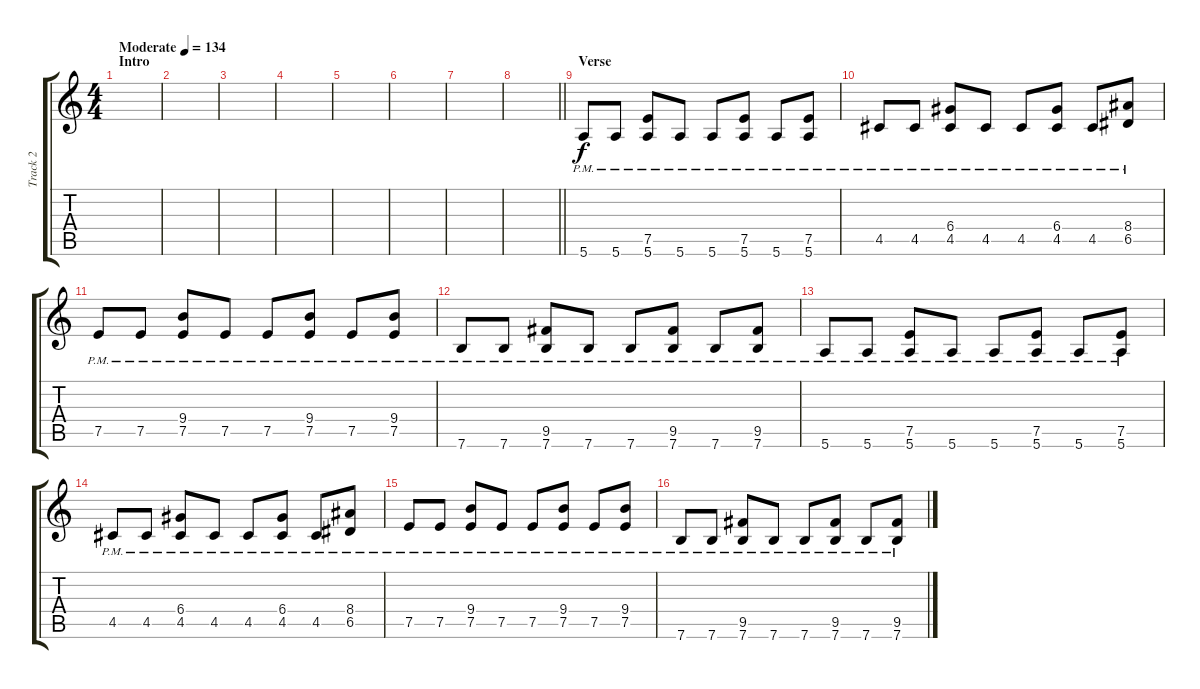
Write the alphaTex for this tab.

\track ("Track 2" "Track 2") {instrument distortionguitar}
\staff {score tabs}
\tuning (E4 B3 G3 D3 A2 E2) {hide}
\ts (4 4)
\section ("" "Intro")
\tempo (134 "Moderate")
\clef g2
\ks c
|
|
|
|
|
|
|
\barLineRight lightlight
|
\section ("" "Verse")
5.6{pm}.8 5.6{pm}.8 (7.5{pm} 5.6{pm}).8 5.6{pm}.8 5.6{pm}.8 (7.5{pm} 5.6{pm}).8 5.6{pm}.8 (7.5{pm} 5.6{pm}).8 |
4.5{pm}.8 4.5{pm}.8 (6.4{pm} 4.5{pm}).8 4.5{pm}.8 4.5{pm}.8 (6.4{pm} 4.5{pm}).8 4.5{pm}.8 (8.4{pm} 6.5{pm}).8 |
7.5{pm}.8 7.5{pm}.8 (9.4{pm} 7.5{pm}).8 7.5{pm}.8 7.5{pm}.8 (9.4{pm} 7.5{pm}).8 7.5{pm}.8 (9.4{pm} 7.5{pm}).8 |
7.6{pm}.8 7.6{pm}.8 (9.5{pm} 7.6{pm}).8 7.6{pm}.8 7.6{pm}.8 (9.5{pm} 7.6{pm}).8 7.6{pm}.8 (9.5{pm} 7.6{pm}).8 |
5.6{pm}.8 5.6{pm}.8 (7.5{pm} 5.6{pm}).8 5.6{pm}.8 5.6{pm}.8 (7.5{pm} 5.6{pm}).8 5.6{pm}.8 (7.5{pm} 5.6{pm}).8 |
4.5{pm}.8 4.5{pm}.8 (6.4{pm} 4.5{pm}).8 4.5{pm}.8 4.5{pm}.8 (6.4{pm} 4.5{pm}).8 4.5{pm}.8 (8.4{pm} 6.5{pm}).8 |
7.5{pm}.8 7.5{pm}.8 (9.4{pm} 7.5{pm}).8 7.5{pm}.8 7.5{pm}.8 (9.4{pm} 7.5{pm}).8 7.5{pm}.8 (9.4{pm} 7.5{pm}).8 |
7.6{pm}.8 7.6{pm}.8 (9.5{pm} 7.6{pm}).8 7.6{pm}.8 7.6{pm}.8 (9.5{pm} 7.6{pm}).8 7.6{pm}.8 (9.5{pm} 7.6{pm}).8
